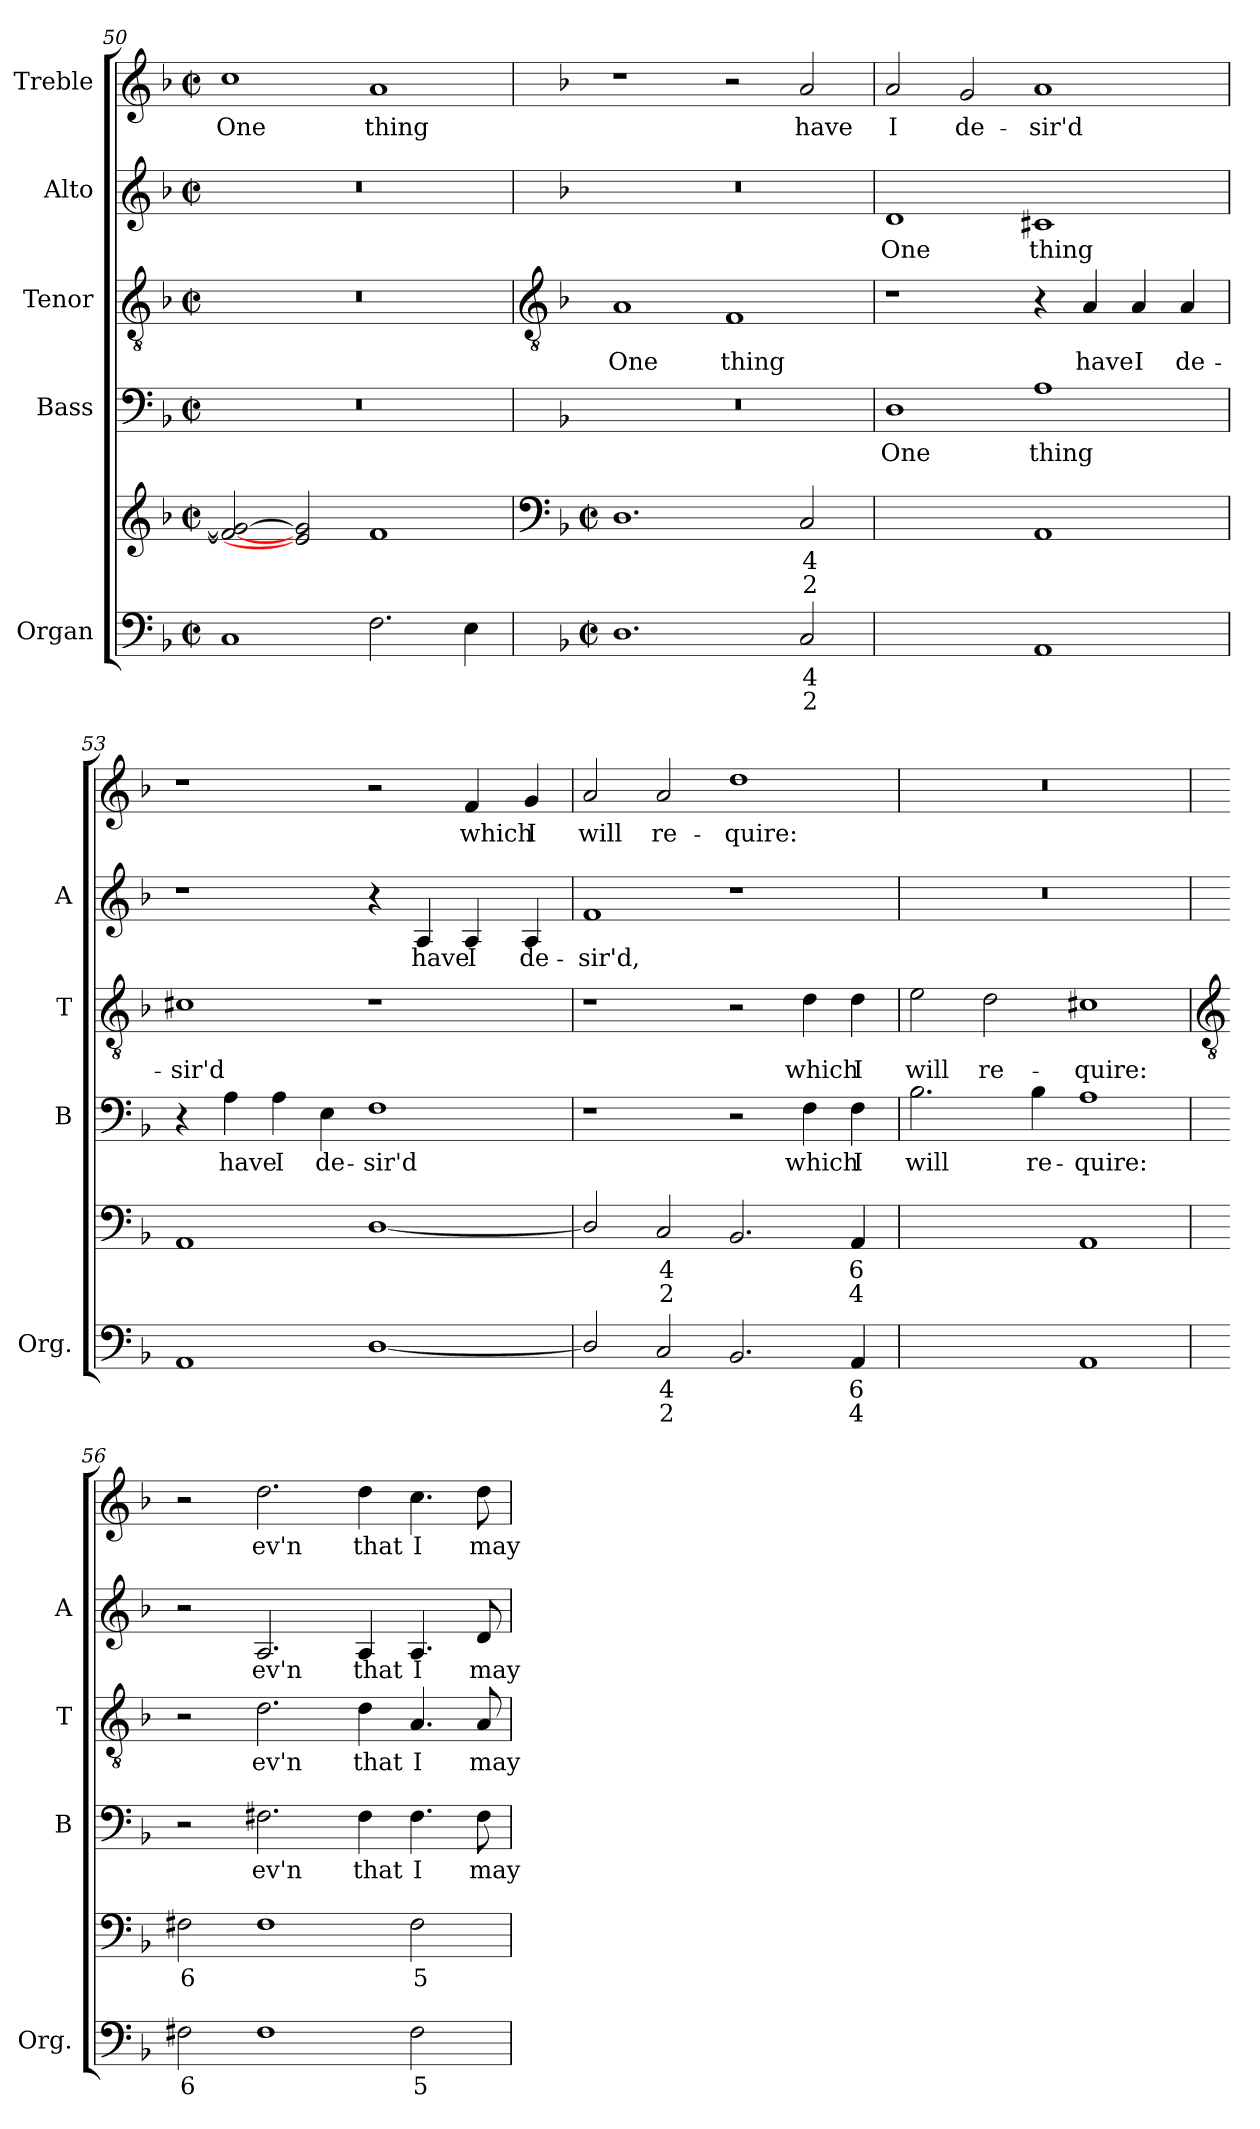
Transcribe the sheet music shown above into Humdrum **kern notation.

**kern	**text	**text	**kern	**text	**text	**kern	**text	**kern	**text	**kern	**text	**kern	**text
*part5	*part5	*part5	*part5	*part5	*part5	*part4	*part4	*part3	*part3	*part2	*part2	*part1	*part1
*staff6	*staff6	*staff6	*staff5	*staff5	*staff5	*staff4	*staff4	*staff3	*staff3	*staff2	*staff2	*staff1	*staff1
*I"Organ	*	*	*	*	*	*I"Bass	*	*I"Tenor	*	*I"Alto	*	*I"Treble	*
*I'Org.	*	*	*	*	*	*I'B	*	*I'T	*	*I'A	*	*	*
*clefF4	*	*	*clefG2	*	*	*clefF4	*	*clefGv2	*	*clefG2	*	*clefG2	*
*k[b-]	*	*	*k[b-]	*	*	*k[b-]	*	*k[b-]	*	*k[b-]	*	*k[b-]	*
*F:	*	*	*F:	*	*	*F:	*	*F:	*	*F:	*	*F:	*
*M4/2	*	*	*M4/2	*	*	*M4/2	*	*M4/2	*	*M4/2	*	*M4/2	*
*met(c|)	*	*	*met(c|)	*	*	*met(c|)	*	*met(c|)	*	*met(c|)	*	*met(c|)	*
=50	=50	=50	=50	=50	=50	=50	=50	=50	=50	=50	=50	=50	=50
!	!	!	!	!	!	!	!	!	!	!	!	!	!LO:LY:b
1C	.	.	2f_ 2g_	.	.	0r	.	0r	.	0r	.	1cc	One
.	.	.	2e] 2g]	.	.	.	.	.	.	.	.	.	.
!	!	!	!	!	!	!	!	!	!	!	!	!	!LO:LY:b
2.F	.	.	1f	.	.	.	.	.	.	.	.	1a	thing
4E	.	.	.	.	.	.	.	.	.	.	.	.	.
!!LO:LB:g=z
=51	=51	=51	=51	=51	=51	=51	=51	=51	=51	=51	=51	=51	=51
*	*	*	*clefF4	*	*	*	*	*clefGv2	*	*	*	*	*
*k[b-]	*	*	*k[b-]	*	*	*	*	*	*	*	*	*	*
*F:	*	*	*F:	*	*	*	*	*	*	*	*	*	*
*M4/2	*	*	*M4/2	*	*	*	*	*	*	*	*	*	*
*met(c|)	*	*	*met(c|)	*	*	*	*	*	*	*	*	*	*
!	!	!	!	!	!	!	!	!	!LO:LY:b	!	!	!	!
1.D	.	.	1.D	.	.	0r	.	1A	One	0r	.	1r	.
!	!	!	!	!	!	!	!	!	!LO:LY:b	!	!	!	!
.	.	.	.	.	.	.	.	1F	thing	.	.	2r	.
!	!LO:LY:b	!LO:LY:b	!	!LO:LY:b	!LO:LY:b	!	!	!	!	!	!	!	!LO:LY:b
2C	4	2	2C	4	2	.	.	.	.	.	.	2a	have
=52	=52	=52	=52	=52	=52	=52	=52	=52	=52	=52	=52	=52	=52
!	!LO:LY:b	!	!	!LO:LY:b	!	!	!LO:LY:b	!	!	!	!LO:LY:b	!	!LO:LY:b
[2BB-yy	7	.	[2BB-yy	7	.	1D	One	1r	.	1d	One	2a	I
!	!LO:LY:b	!	!	!LO:LY:b	!	!	!	!	!	!	!	!	!LO:LY:b
2BB-yy]	6	.	2BB-yy]	6	.	.	.	.	.	.	.	2g	de-
!	!	!	!	!	!	!	!LO:LY:b	!	!	!	!LO:LY:b	!	!LO:LY:b
1AA	.	.	1AA	.	.	1A	thing	4r	.	1c#X	thing	1a	-sir'd
!	!	!	!	!	!	!	!	!	!LO:LY:b	!	!	!	!
.	.	.	.	.	.	.	.	4A	have	.	.	.	.
!	!	!	!	!	!	!	!	!	!LO:LY:b	!	!	!	!
.	.	.	.	.	.	.	.	4A	I	.	.	.	.
!	!	!	!	!	!	!	!	!	!LO:LY:b	!	!	!	!
.	.	.	.	.	.	.	.	4A	de-	.	.	.	.
=53	=53	=53	=53	=53	=53	=53	=53	=53	=53	=53	=53	=53	=53
!	!	!	!	!	!	!	!	!	!LO:LY:b	!	!	!	!
1AA	.	.	1AA	.	.	4r	.	1c#X	-sir'd	1r	.	1r	.
!	!	!	!	!	!	!	!LO:LY:b	!	!	!	!	!	!
.	.	.	.	.	.	4A	have	.	.	.	.	.	.
!	!	!	!	!	!	!	!LO:LY:b	!	!	!	!	!	!
.	.	.	.	.	.	4A	I	.	.	.	.	.	.
!	!	!	!	!	!	!	!LO:LY:b	!	!	!	!	!	!
.	.	.	.	.	.	4E	de-	.	.	.	.	.	.
!	!	!	!	!	!	!	!LO:LY:b	!	!	!	!	!	!
[1D/	.	.	[1D/	.	.	1F	-sir'd	1r	.	4r	.	2r	.
!	!	!	!	!	!	!	!	!	!	!	!LO:LY:b	!	!
.	.	.	.	.	.	.	.	.	.	4A	have	.	.
!	!	!	!	!	!	!	!	!	!	!	!LO:LY:b	!	!LO:LY:b
.	.	.	.	.	.	.	.	.	.	4A	I	4f	which
!	!	!	!	!	!	!	!	!	!	!	!LO:LY:b	!	!LO:LY:b
.	.	.	.	.	.	.	.	.	.	4A	de-	4g	I
=54	=54	=54	=54	=54	=54	=54	=54	=54	=54	=54	=54	=54	=54
!	!	!	!	!	!	!	!	!	!	!	!LO:LY:b	!	!LO:LY:b
2D/]	.	.	2D/]	.	.	1r	.	1r	.	1f	-sir'd,	2a	will
!	!LO:LY:b	!LO:LY:b	!	!LO:LY:b	!LO:LY:b	!	!	!	!	!	!	!	!LO:LY:b
2C	4	2	2C	4	2	.	.	.	.	.	.	2a	re-
!	!	!	!	!	!	!	!	!	!	!	!	!	!LO:LY:b
2.BB-	.	.	2.BB-	.	.	2r	.	2r	.	1r	.	1dd	-quire:
!	!	!	!	!	!	!	!LO:LY:b	!	!LO:LY:b	!	!	!	!
.	.	.	.	.	.	4F	which	4d	which	.	.	.	.
!	!LO:LY:b	!LO:LY:b	!	!LO:LY:b	!LO:LY:b	!	!LO:LY:b	!	!LO:LY:b	!	!	!	!
4AA	6	4	4AA	6	4	4F	I	4d	I	.	.	.	.
=55	=55	=55	=55	=55	=55	=55	=55	=55	=55	=55	=55	=55	=55
!	!LO:LY:b	!	!	!LO:LY:b	!	!	!LO:LY:b	!	!LO:LY:b	!	!	!	!
[2GGyy	6	.	[2GGyy	6	.	2.B-	will	2e	will	0r	.	0r	.
!	!LO:LY:b	!	!	!LO:LY:b	!	!	!	!	!LO:LY:b	!	!	!	!
2GGyy]	5	.	2GGyy]	5	.	.	.	2d	re-	.	.	.	.
!	!	!	!	!	!	!	!LO:LY:b	!	!	!	!	!	!
.	.	.	.	.	.	4B-	re-	.	.	.	.	.	.
!	!	!	!	!	!	!	!LO:LY:b	!	!LO:LY:b	!	!	!	!
1AA	.	.	1AA	.	.	1A	-quire:	1c#X	-quire:	.	.	.	.
!!LO:LB:g=z
=56	=56	=56	=56	=56	=56	=56	=56	=56	=56	=56	=56	=56	=56
*	*	*	*	*	*	*	*	*clefGv2	*	*	*	*	*
!	!LO:LY:b	!	!	!LO:LY:b	!	!	!	!	!	!	!	!	!
2F#X	6	.	2F#X	6	.	2r	.	2r	.	2r	.	2r	.
!	!	!	!	!	!	!	!LO:LY:b	!	!LO:LY:b	!	!LO:LY:b	!	!LO:LY:b
1F#	.	.	1F#	.	.	2.F#X	ev'n	2.d	ev'n	2.A	ev'n	2.dd	ev'n
!	!	!	!	!	!	!	!LO:LY:b	!	!LO:LY:b	!	!LO:LY:b	!	!LO:LY:b
.	.	.	.	.	.	4F#	that	4d	that	4A	that	4dd	that
!	!LO:LY:b	!	!	!LO:LY:b	!	!	!LO:LY:b	!	!LO:LY:b	!	!LO:LY:b	!	!LO:LY:b
2F#	5	.	2F#	5	.	4.F#	I	4.A	I	4.A	I	4.cc	I
!	!	!	!	!	!	!	!LO:LY:b	!	!LO:LY:b	!	!LO:LY:b	!	!LO:LY:b
.	.	.	.	.	.	8F#	may	8A	may	8d	may	8dd	may
=	=	=	=	=	=	=	=	=	=	=	=	=	=
*-	*-	*-	*-	*-	*-	*-	*-	*-	*-	*-	*-	*-	*-
